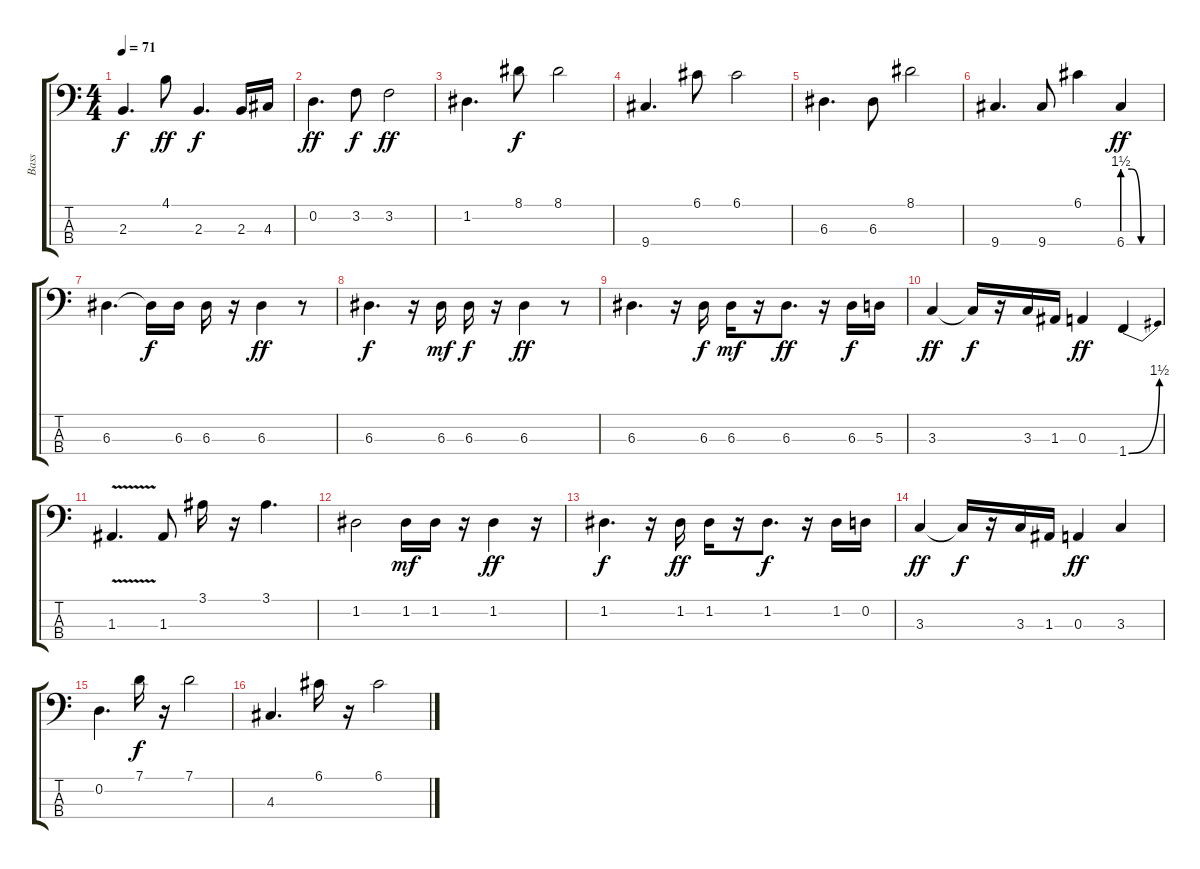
\track ("Bass" "Bass") {instrument fretlessbass}
\staff {score tabs}
\tuning (G2 D2 A1 E1) {hide}
\ts (4 4)
\tempo 71
\clef f4
\ks c
2.3.4{d dy f} 4.1.8{dy ff} 2.3.4{d dy f} 2.3.16 4.3.16 |
0.2.4{d dy ff} 3.2.8{dy f} 3.2.2{dy ff} |
1.2.4{d} 8.1.8{dy f} 8.1.2 |
9.4.4{d} 6.1.8 6.1.2 |
6.3.4{d} 6.3.8 8.1.2 |
9.4.4{d} 9.4.8 6.1.4 6.4{be (custom 0 6 15 6 30 0 60 0)}.4{dy ff} |
6.3.4{d} 6.3{t}.16{dy f} 6.3.16 6.3.16 r.16 6.3.4{dy ff} r.8 |
6.3.4{d dy f} r.16 6.3.16{dy mf} 6.3.16{dy f} r.16 6.3.4{dy ff} r.8 |
6.3.4{d} r.16 6.3.16{dy f} 6.3.16{dy mf} r.16 6.3.8{d dy ff} r.16 6.3.16{dy f} 5.3.16 |
3.3.4{dy ff} 3.3{t}.16{dy f} r.16 3.3.16 1.3.16 0.3.4{dy ff} 1.4{be (bend 0 0 60 6)}.4 |
1.3{v}.4{d} 1.3.8 3.1.16 r.16 3.1.4{d} |
1.2.2 1.2.16{dy mf} 1.2.16 r.16 1.2.4{dy ff} r.16 |
1.2.4{d dy f} r.16 1.2.16{dy ff} 1.2.16 r.16 1.2.8{d dy f} r.16 1.2.16 0.2.16 |
3.3.4{dy ff} 3.3{t}.16{dy f} r.16 3.3.16 1.3.16 0.3.4{dy ff} 3.3.4 |
0.2.4{d} 7.1.16{dy f} r.16 7.1.2 |
4.3.4{d} 6.1.16 r.16 6.1.2
